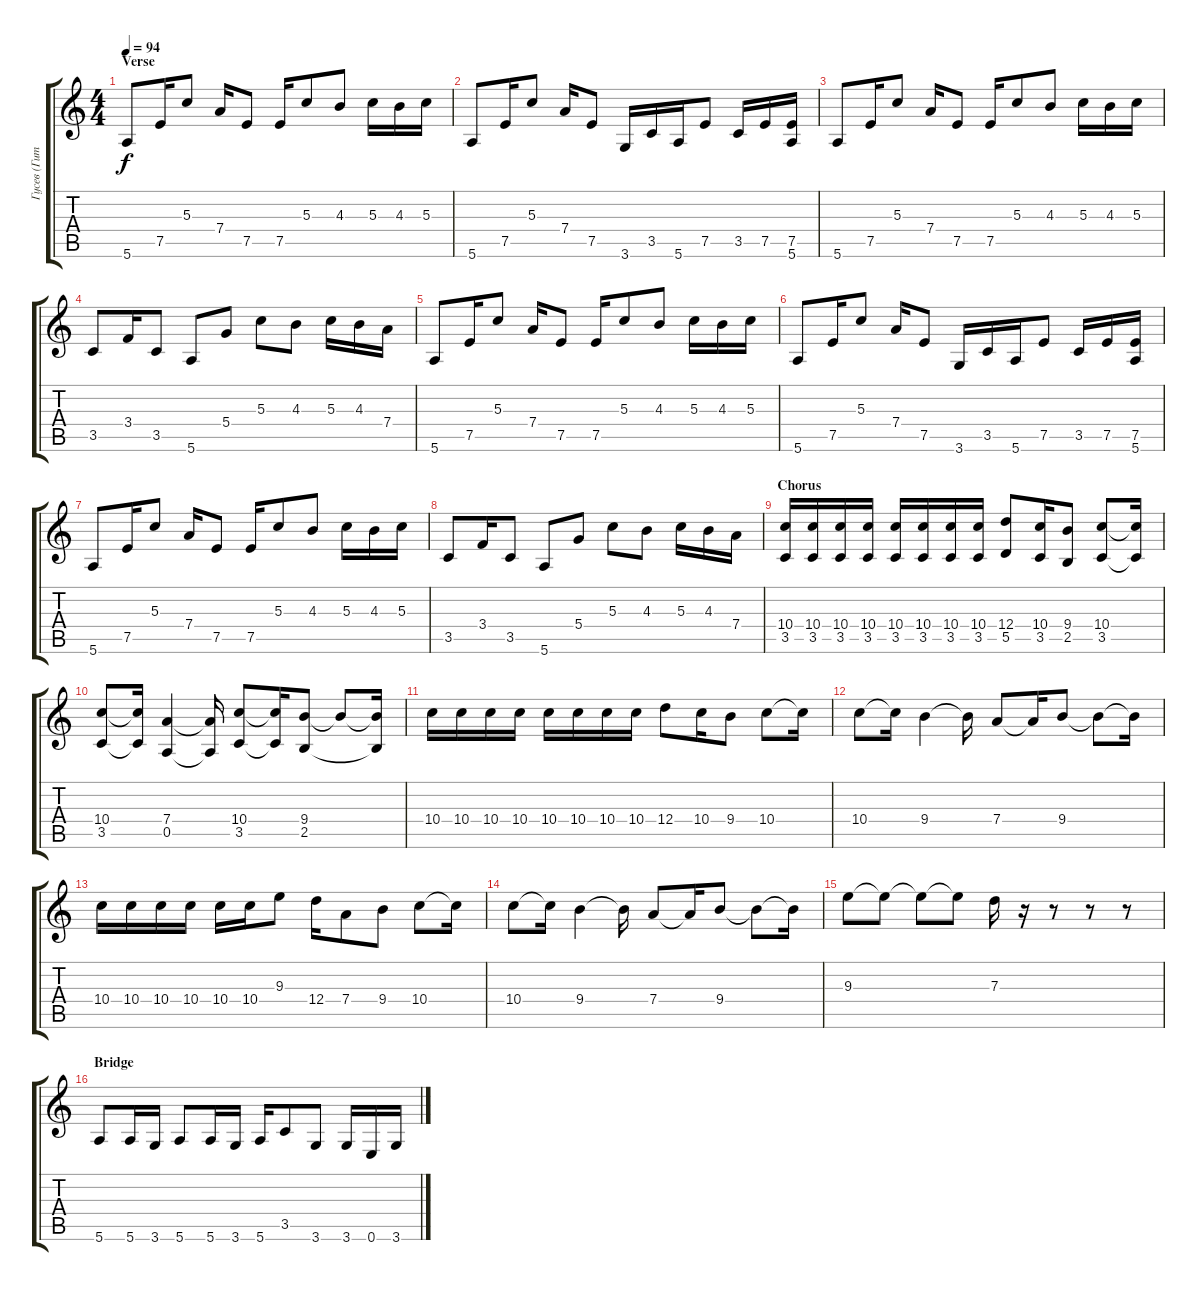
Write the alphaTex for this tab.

\track ("Гусев (Гитара №1)" "Гусев (Гит") {instrument electricguitarclean}
\staff {score tabs}
\tuning (E4 B3 G3 D3 A2 E2) {hide}
\ts (4 4)
\section ("" "Verse")
\tempo 94
\clef g2
\ks c
5.6.8{dy f instrument electricguitarclean} 7.5.16 5.3.8 7.4.16 7.5.8 7.5.16 5.3.8 4.3.8 5.3.16 4.3.16 5.3.16 |
5.6.8{instrument electricguitarclean} 7.5.16 5.3.8 7.4.16 7.5.8 3.6.16 3.5.16 5.6.16 7.5.8 3.5.16 7.5.16 (7.5 5.6).16 |
5.6.8{instrument electricguitarclean} 7.5.16 5.3.8 7.4.16 7.5.8 7.5.16 5.3.8 4.3.8 5.3.16 4.3.16 5.3.16 |
3.5.8{instrument electricguitarclean} 3.4.16 3.5.8 5.6.8 5.4.8 5.3.8 4.3.8 5.3.16 4.3.16 7.4.16 |
5.6.8{instrument electricguitarclean} 7.5.16 5.3.8 7.4.16 7.5.8 7.5.16 5.3.8 4.3.8 5.3.16 4.3.16 5.3.16 |
5.6.8{instrument electricguitarclean} 7.5.16 5.3.8 7.4.16 7.5.8 3.6.16 3.5.16 5.6.16 7.5.8 3.5.16 7.5.16 (7.5 5.6).16 |
5.6.8{instrument electricguitarclean} 7.5.16 5.3.8 7.4.16 7.5.8 7.5.16 5.3.8 4.3.8 5.3.16 4.3.16 5.3.16 |
3.5.8{instrument electricguitarclean} 3.4.16 3.5.8 5.6.8 5.4.8 5.3.8 4.3.8 5.3.16 4.3.16 7.4.16 |
\section ("" "Chorus")
(10.4 3.5).16{balance 0 instrument distortionguitar} (10.4 3.5).16 (10.4 3.5).16 (10.4 3.5).16 (10.4 3.5).16 (10.4 3.5).16 (10.4 3.5).16 (10.4 3.5).16 (12.4 5.5).8 (10.4 3.5).16 (9.4 2.5).8 (10.4 3.5).8 (10.4{t} 3.5{t}).16 |
(10.4 3.5).8 (10.4{t} 3.5{t}).16 (7.4 0.5).4 (7.4{t} 0.5{t}).16 (10.4 3.5).8 (10.4{t} 3.5{t}).16 (9.4 2.5).8 9.4{t}.8 (9.4{t} 2.5{t}).16 |
10.4.16{instrument distortionguitar} 10.4.16 10.4.16 10.4.16 10.4.16 10.4.16 10.4.16 10.4.16 12.4.8 10.4.16 9.4.8 10.4.8 10.4{t}.16 |
10.4.8 10.4{t}.16 9.4.4 9.4{t}.16 7.4.8 7.4{t}.16 9.4.8 9.4{t}.8 9.4{t}.16 |
10.4.16 10.4.16 10.4.16 10.4.16 10.4.16 10.4.16 9.3.8 12.4.16 7.4.8 9.4.8 10.4.8 10.4{t}.16 |
10.4.8 10.4{t}.16 9.4.4 9.4{t}.16 7.4.8 7.4{t}.16 9.4.8 9.4{t}.8 9.4{t}.16 |
9.3.8 9.3{t}.8 9.3{t}.8 9.3{t}.8 7.3.16 r.16 r.8 r.8 r.8 |
\section ("" "Bridge")
5.6.8{volume 13 instrument distortionguitar} 5.6.16 3.6.16 5.6.8 5.6.16 3.6.16 5.6.16 3.5.8 3.6.8 3.6.16 0.6.16 3.6.16
